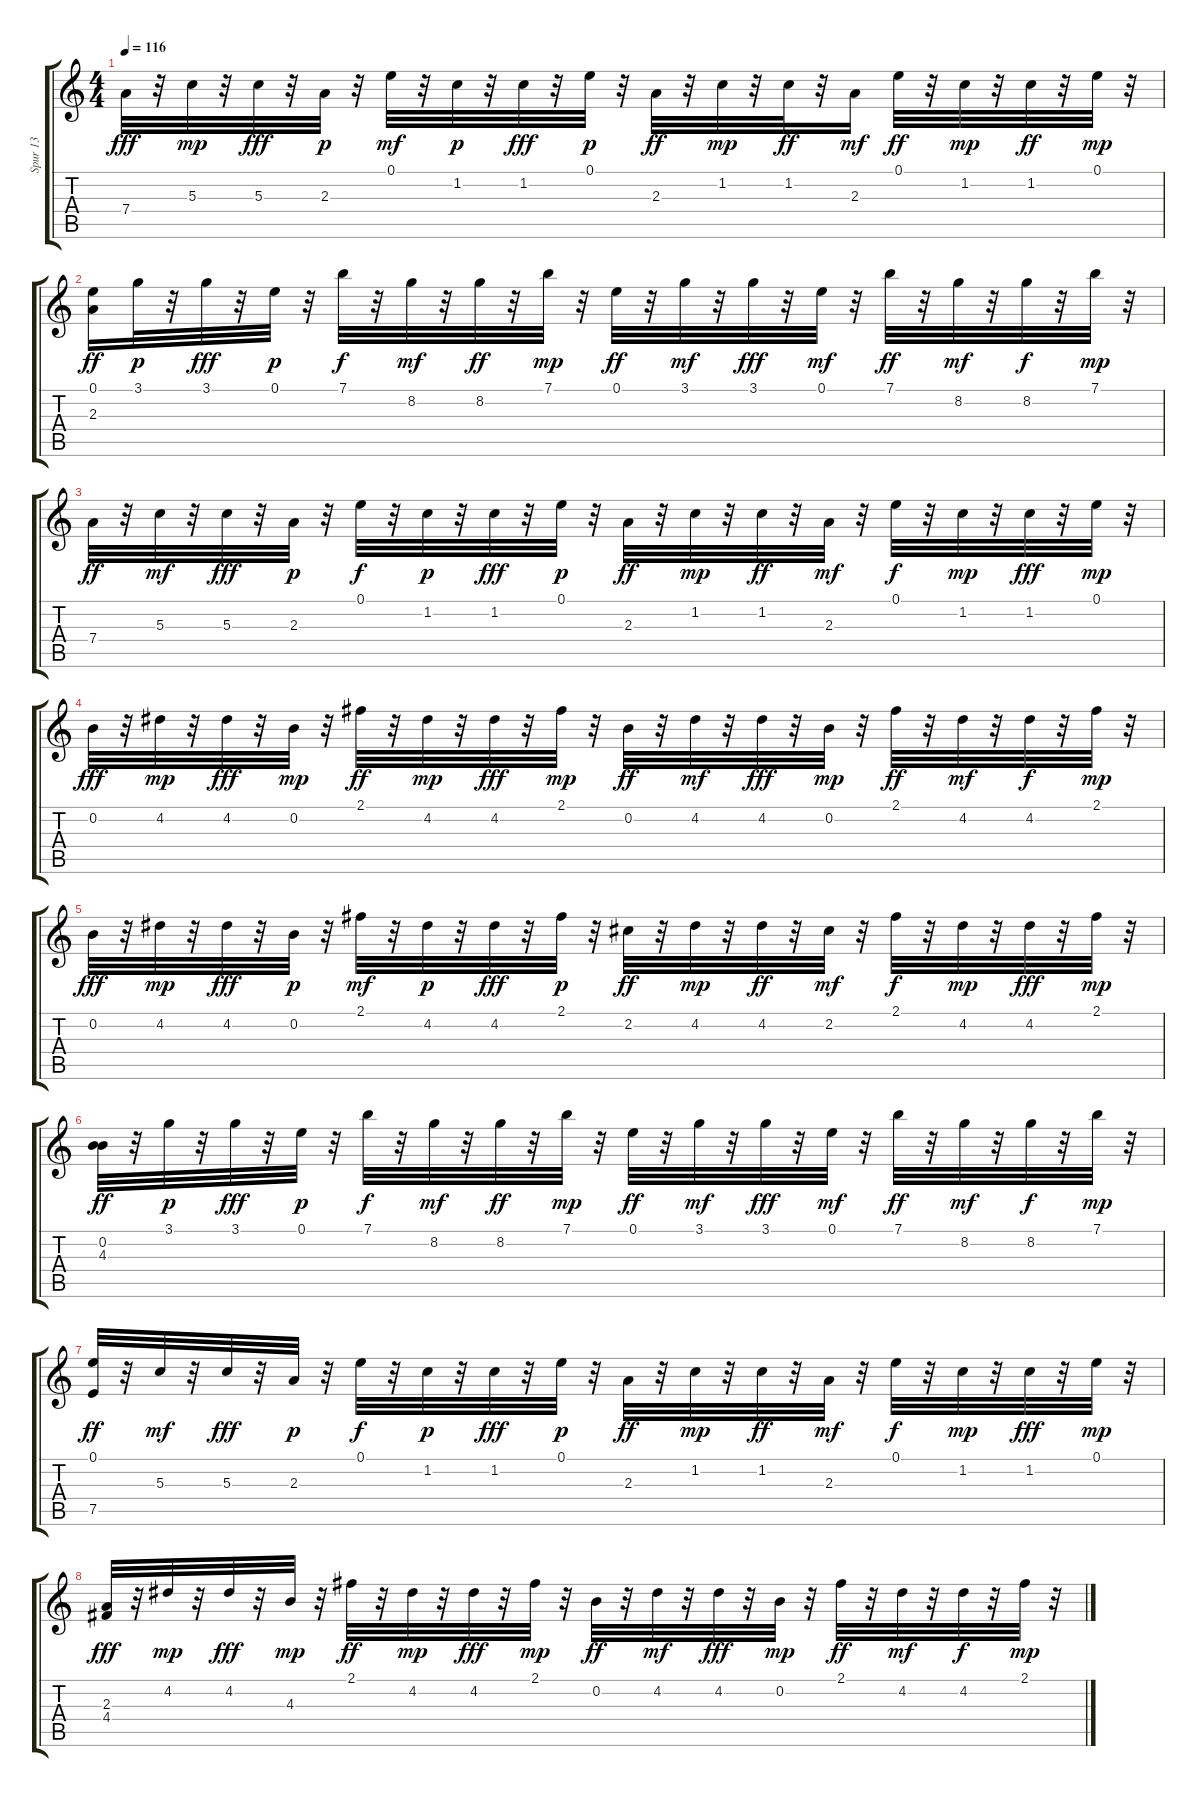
\track ("Spur 13" "Spur 13") {instrument electricguitarmuted}
\staff {score tabs}
\tuning (E4 B3 G3 D3 A2 E2) {hide}
\ts (4 4)
\tempo 116
\clef g2
\ks c
7.4.32{dy fff} r.32 5.3.32{dy mp} r.32 5.3.32{dy fff} r.32 2.3.32{dy p} r.32 0.1.32{dy mf} r.32 1.2.32{dy p} r.32 1.2.32{dy fff} r.32 0.1.32{dy p} r.32 2.3.32{dy ff} r.32 1.2.32{dy mp} r.32 1.2.32{dy ff} r.32 2.3.16{dy mf} 0.1.32{dy ff} r.32 1.2.32{dy mp} r.32 1.2.32{dy ff} r.32 0.1.32{dy mp} r.32 |
(0.1 2.3).16{dy ff} 3.1.32{dy p} r.32 3.1.32{dy fff} r.32 0.1.32{dy p} r.32 7.1.32{dy f} r.32 8.2.32{dy mf} r.32 8.2.32{dy ff} r.32 7.1.32{dy mp} r.32 0.1.32{dy ff} r.32 3.1.32{dy mf} r.32 3.1.32{dy fff} r.32 0.1.32{dy mf} r.32 7.1.32{dy ff} r.32 8.2.32{dy mf} r.32 8.2.32{dy f} r.32 7.1.32{dy mp} r.32 |
7.4.32{dy ff} r.32 5.3.32{dy mf} r.32 5.3.32{dy fff} r.32 2.3.32{dy p} r.32 0.1.32{dy f} r.32 1.2.32{dy p} r.32 1.2.32{dy fff} r.32 0.1.32{dy p} r.32 2.3.32{dy ff} r.32 1.2.32{dy mp} r.32 1.2.32{dy ff} r.32 2.3.32{dy mf} r.32 0.1.32{dy f} r.32 1.2.32{dy mp} r.32 1.2.32{dy fff} r.32 0.1.32{dy mp} r.32 |
0.2.32{dy fff} r.32 4.2.32{dy mp} r.32 4.2.32{dy fff} r.32 0.2.32{dy mp} r.32 2.1.32{dy ff} r.32 4.2.32{dy mp} r.32 4.2.32{dy fff} r.32 2.1.32{dy mp} r.32 0.2.32{dy ff} r.32 4.2.32{dy mf} r.32 4.2.32{dy fff} r.32 0.2.32{dy mp} r.32 2.1.32{dy ff} r.32 4.2.32{dy mf} r.32 4.2.32{dy f} r.32 2.1.32{dy mp} r.32 |
0.2.32{dy fff} r.32 4.2.32{dy mp} r.32 4.2.32{dy fff} r.32 0.2.32{dy p} r.32 2.1.32{dy mf} r.32 4.2.32{dy p} r.32 4.2.32{dy fff} r.32 2.1.32{dy p} r.32 2.2.32{dy ff} r.32 4.2.32{dy mp} r.32 4.2.32{dy ff} r.32 2.2.32{dy mf} r.32 2.1.32{dy f} r.32 4.2.32{dy mp} r.32 4.2.32{dy fff} r.32 2.1.32{dy mp} r.32 |
(0.2 4.3).32{dy ff} r.32 3.1.32{dy p} r.32 3.1.32{dy fff} r.32 0.1.32{dy p} r.32 7.1.32{dy f} r.32 8.2.32{dy mf} r.32 8.2.32{dy ff} r.32 7.1.32{dy mp} r.32 0.1.32{dy ff} r.32 3.1.32{dy mf} r.32 3.1.32{dy fff} r.32 0.1.32{dy mf} r.32 7.1.32{dy ff} r.32 8.2.32{dy mf} r.32 8.2.32{dy f} r.32 7.1.32{dy mp} r.32 |
(0.1 7.5).32{dy ff} r.32 5.3.32{dy mf} r.32 5.3.32{dy fff} r.32 2.3.32{dy p} r.32 0.1.32{dy f} r.32 1.2.32{dy p} r.32 1.2.32{dy fff} r.32 0.1.32{dy p} r.32 2.3.32{dy ff} r.32 1.2.32{dy mp} r.32 1.2.32{dy ff} r.32 2.3.32{dy mf} r.32 0.1.32{dy f} r.32 1.2.32{dy mp} r.32 1.2.32{dy fff} r.32 0.1.32{dy mp} r.32 |
(2.3 4.4).32{dy fff} r.32 4.2.32{dy mp} r.32 4.2.32{dy fff} r.32 4.3.32{dy mp} r.32 2.1.32{dy ff} r.32 4.2.32{dy mp} r.32 4.2.32{dy fff} r.32 2.1.32{dy mp} r.32 0.2.32{dy ff} r.32 4.2.32{dy mf} r.32 4.2.32{dy fff} r.32 0.2.32{dy mp} r.32 2.1.32{dy ff} r.32 4.2.32{dy mf} r.32 4.2.32{dy f} r.32 2.1.32{dy mp} r.32
